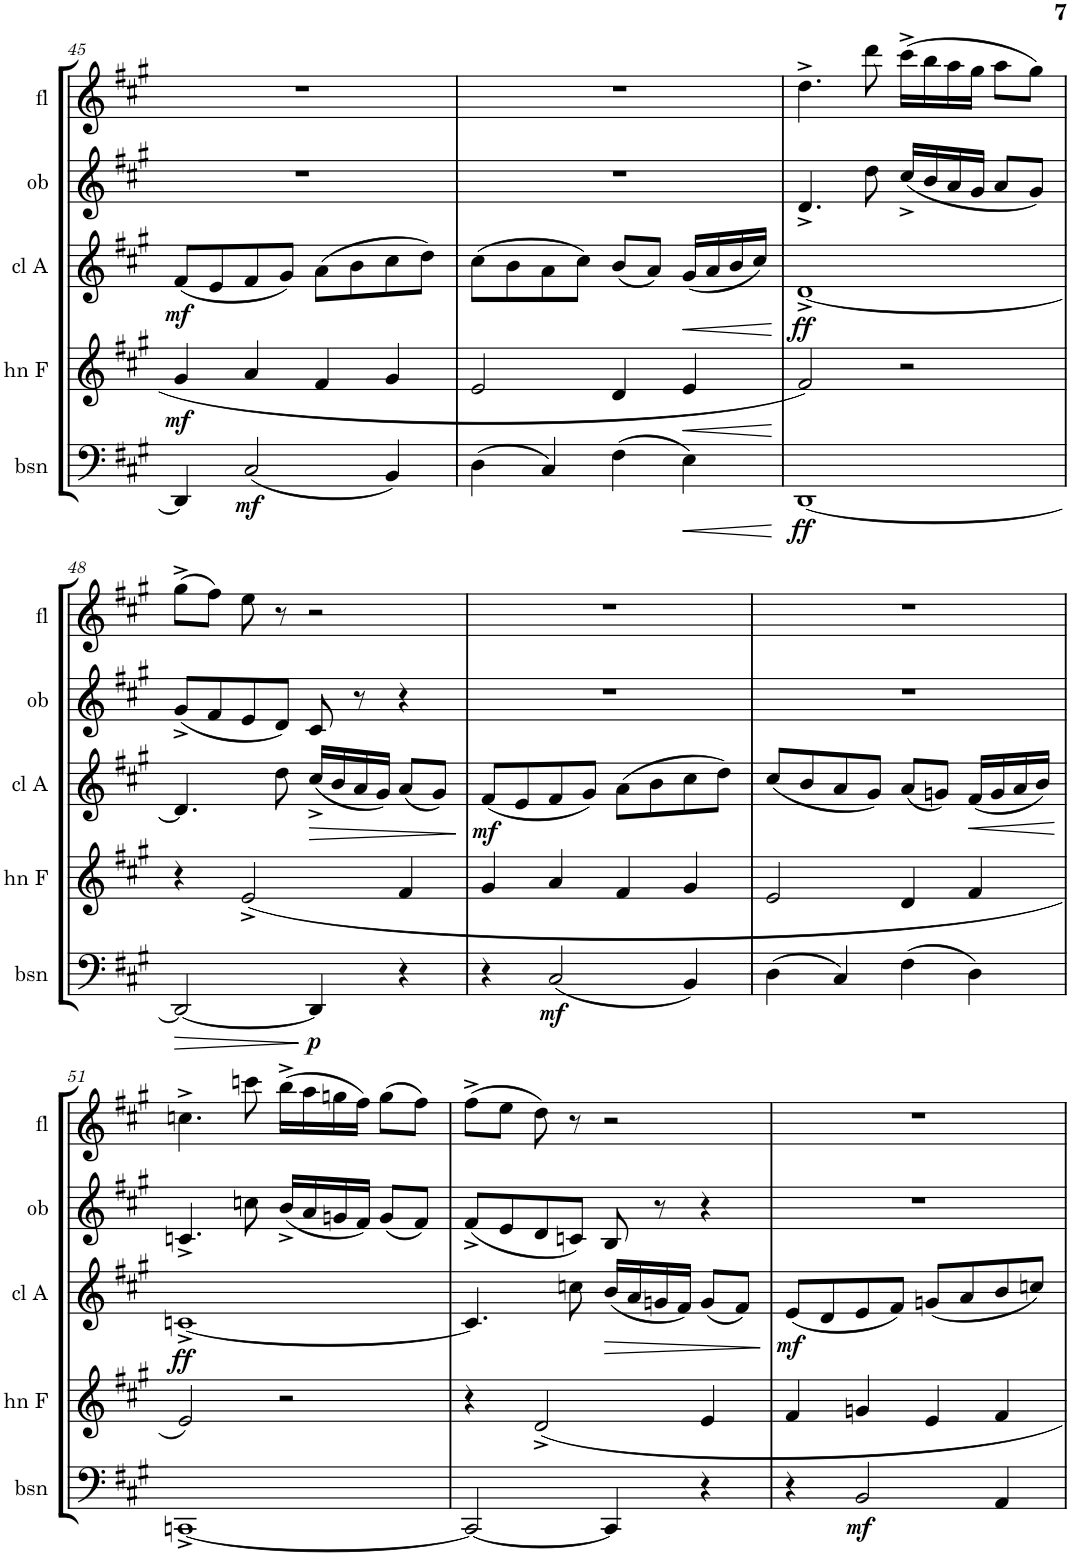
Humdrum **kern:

**kern	**dynam	**kern	**dynam	**kern	**dynam	**kern	**kern
*part5	*part5	*part4	*part4	*part3	*part3	*part2	*part1
*staff5	*staff5	*staff4	*staff4	*staff3	*staff3	*staff2	*staff1
*I"Bassoon	*	*I"Horn in F	*	*I"A Clarinet	*	*I"Oboe	*I"Flute
*I'bsn	*	*I'hn F	*	*I'cl A	*	*I'ob	*I'fl
!!LO:PB:g=z
*clefF4	*	*clefG2	*	*clefG2	*	*clefG2	*clefG2
*	*	*ITrd4c7	*	*ITrd2c3	*	*	*
*k[f#c#g#]	*	*k[f#c#g#]	*	*k[f#c#g#]	*	*k[f#c#g#]	*k[f#c#g#]
*M4/4	*	*M4/4	*	*M4/4	*	*M4/4	*M4/4
*met(c)	*	*met(c)	*	*met(c)	*	*met(c)	*met(c)
=45	=45	=45	=45	=45	=45	=45	=45
!	!	!	!LO:DY:b	!	!LO:DY:b	!	!
4DD/]	.	4g#/	mf	(8f#/L	mf	1r	1r
.	.	.	.	8e/	.	.	.
!	!LO:DY:b	!	!	!	!	!	!
(2C#/	mf	4a/	.	8f#/	.	.	.
.	.	.	.	8g#/J)	.	.	.
.	.	4f#/	.	(8a\L	.	.	.
.	.	.	.	8b\	.	.	.
4BB/)	.	4g#/	.	8cc#\	.	.	.
.	.	.	.	8dd\J)	.	.	.
=46	=46	=46	=46	=46	=46	=46	=46
(4D\	.	2e/	.	(8cc#\L	.	1r	1r
.	.	.	.	8b\	.	.	.
4C#/)	.	.	.	8a\	.	.	.
.	.	.	.	8cc#\J)	.	.	.
(4F#\	.	4d/	.	(8b/L	.	.	.
.	.	.	.	8a/J)	.	.	.
!	!LO:HP:b	!	!LO:HP:b	!	!LO:HP:b	!	!
4E\)	<	4e/	<	(16g#/LL	<	.	.
.	.	.	.	16a/	.	.	.
.	.	.	.	16b/	.	.	.
.	.	.	.	16cc#/JJ)	.	.	.
.	[	.	[	.	[	.	.
=47	=47	=47	=47	=47	=47	=47	=47
!	!LO:DY:b	!	!	!	!LO:DY:b	!	!
[1DD	ff	2f#/	.	[1d^	ff	4.d^/	4.dd^\
.	.	.	.	.	.	8dd\	8ddd\
.	.	2r	.	.	.	(16cc#^/LL	(16ccc#^\LL
.	.	.	.	.	.	16b/	16bb\
.	.	.	.	.	.	16a/	16aa\
.	.	.	.	.	.	16g#/JJ	16gg#\JJ
.	.	.	.	.	.	8a/L	8aa\L
.	.	.	.	.	.	8g#/J)	8gg#\J)
!!LO:LB:g=z
=48	=48	=48	=48	=48	=48	=48	=48
!	!LO:HP:b	!	!	!	!	!	!
2DD/_	>	4r	.	4.d/]	.	(8g#^/L	(8gg#^\L
.	.	.	.	.	.	8f#/	8ff#\J)
.	.	(2e^/	.	.	.	8e/	8ee\
.	.	.	.	8dd\	.	8d/J)	8r
!	!LO:DY:n=1:b	!	!	!	!LO:HP:b	!	!
4DD/]	] p	.	.	(16cc#^/LL	>	8c#/	2r
.	.	.	.	16b/	.	.	.
.	.	.	.	16a/	.	8r	.
.	.	.	.	16g#/JJ)	.	.	.
4r	.	4f#/	.	(8a/L	.	4r	.
.	.	.	.	8g#/J)	.	.	.
.	.	.	.	.	]	.	.
=49	=49	=49	=49	=49	=49	=49	=49
!	!	!	!	!	!LO:DY:b	!	!
4r	.	4g#/	.	(8f#/L	mf	1r	1r
.	.	.	.	8e/	.	.	.
!	!LO:DY:b	!	!	!	!	!	!
(2C#/	mf	4a/	.	8f#/	.	.	.
.	.	.	.	8g#/J)	.	.	.
.	.	4f#/	.	(8a\L	.	.	.
.	.	.	.	8b\	.	.	.
4BB/)	.	4g#/	.	8cc#\	.	.	.
.	.	.	.	8dd\J)	.	.	.
=50	=50	=50	=50	=50	=50	=50	=50
(4D\	.	2e/	.	(8cc#/L	.	1r	1r
.	.	.	.	8b/	.	.	.
4C#/)	.	.	.	8a/	.	.	.
.	.	.	.	8g#/J)	.	.	.
(4F#\	.	4d/	.	(8a/L	.	.	.
.	.	.	.	8gn/J)	.	.	.
!	!	!	!	!	!LO:HP:b	!	!
4D\)	.	4f#/	.	(16f#/LL	<	.	.
.	.	.	.	16g/	.	.	.
.	.	.	.	16a/	.	.	.
.	.	.	.	16b/JJ)	.	.	.
.	.	.	.	.	[	.	.
!!LO:LB:g=z
=51	=51	=51	=51	=51	=51	=51	=51
!	!	!	!	!	!LO:DY:b	!	!
[1CCn^	.	2e/)	.	[1cn^	ff	4.cn^/	4.ccn^\
.	.	.	.	.	.	8ccn\	8cccn\
.	.	2r	.	.	.	(16b^/LL	(16bb^\LL
.	.	.	.	.	.	16a/	16aa\
.	.	.	.	.	.	16gn/	16ggn\
.	.	.	.	.	.	16f#/JJ)	16ff#\JJ)
.	.	.	.	.	.	(8g/L	(8gg\L
.	.	.	.	.	.	8f#/J)	8ff#\J)
=52	=52	=52	=52	=52	=52	=52	=52
2CC/_	.	4r	.	4.c/]	.	(8f#^/L	(8ff#^\L
.	.	.	.	.	.	8e/	8ee\J
.	.	2d^/	.	.	.	8d/	8dd\)
.	.	.	.	8ccn\	.	8cn/J)	8r
!	!	!	!	!	!LO:HP:b	!	!
4CC/]	.	.	.	(16b/LL	>	8B/	2r
.	.	.	.	16a/	.	.	.
.	.	.	.	16gn/	.	8r	.
.	.	.	.	16f#/JJ)	.	.	.
4r	.	4e/	.	(8g/L	.	4r	.
.	.	.	.	8f#/J)	.	.	.
.	.	.	.	.	]	.	.
=53	=53	=53	=53	=53	=53	=53	=53
!	!	!	!	!	!LO:DY:b	!	!
4r	.	4f#/	.	(8e/L	mf	1r	1r
.	.	.	.	8d/	.	.	.
!	!LO:DY:b	!	!	!	!	!	!
2BB/	mf	4gn/	.	8e/	.	.	.
.	.	.	.	8f#/J)	.	.	.
.	.	4e/	.	(8gn/L	.	.	.
.	.	.	.	8a/	.	.	.
4AA/	.	4f#/	.	8b/	.	.	.
.	.	.	.	8ccn/J)	.	.	.
=	=	=	=	=	=	=	=
*-	*-	*-	*-	*-	*-	*-	*-
